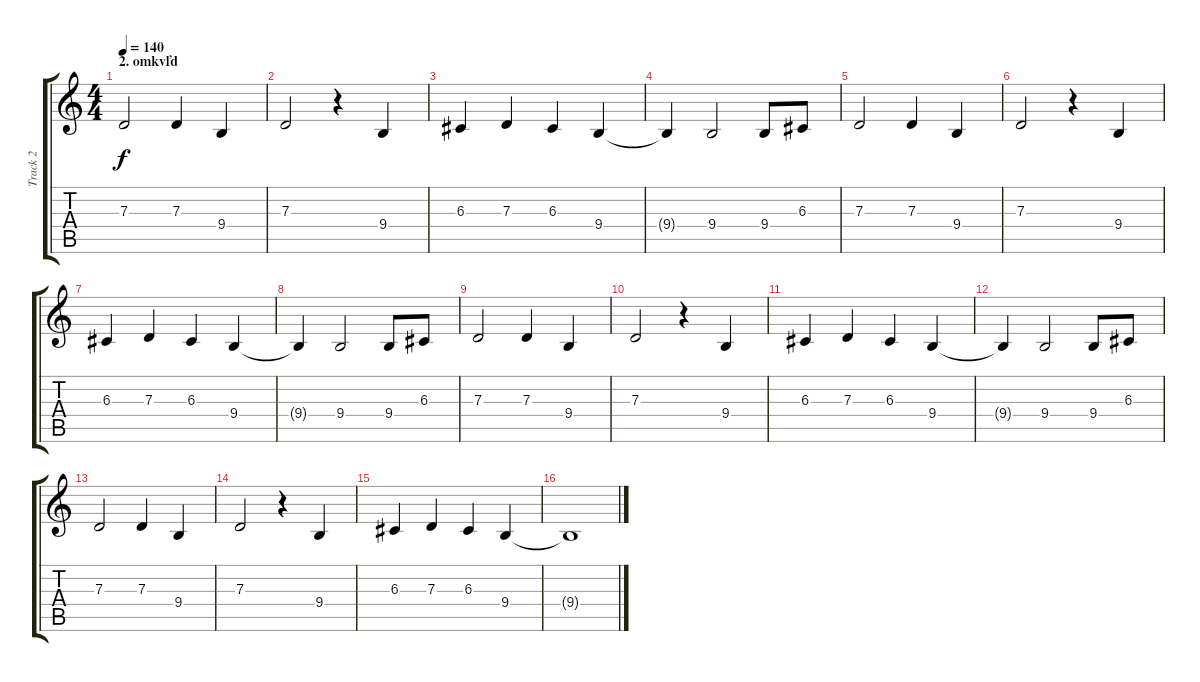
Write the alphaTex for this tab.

\track ("Track 2" "Track 2") {instrument voiceoohs}
\staff {score tabs}
\tuning (E4 B3 G3 D3 A2 E2) {hide}
\ts (4 4)
\section ("" "2. omkvľd")
\tempo 140
\clef g2
\ks c
7.3.2{dy f} 7.3.4 9.4.4 |
7.3.2 r.4 9.4.4 |
6.3.4 7.3.4 6.3.4 9.4.4 |
9.4{t}.4 9.4.2 9.4.8 6.3.8 |
7.3.2 7.3.4 9.4.4 |
7.3.2 r.4 9.4.4 |
6.3.4 7.3.4 6.3.4 9.4.4 |
9.4{t}.4 9.4.2 9.4.8 6.3.8 |
7.3.2 7.3.4 9.4.4 |
7.3.2 r.4 9.4.4 |
6.3.4 7.3.4 6.3.4 9.4.4 |
9.4{t}.4 9.4.2 9.4.8 6.3.8 |
7.3.2 7.3.4 9.4.4 |
7.3.2 r.4 9.4.4 |
6.3.4 7.3.4 6.3.4 9.4.4 |
9.4{t}.1
